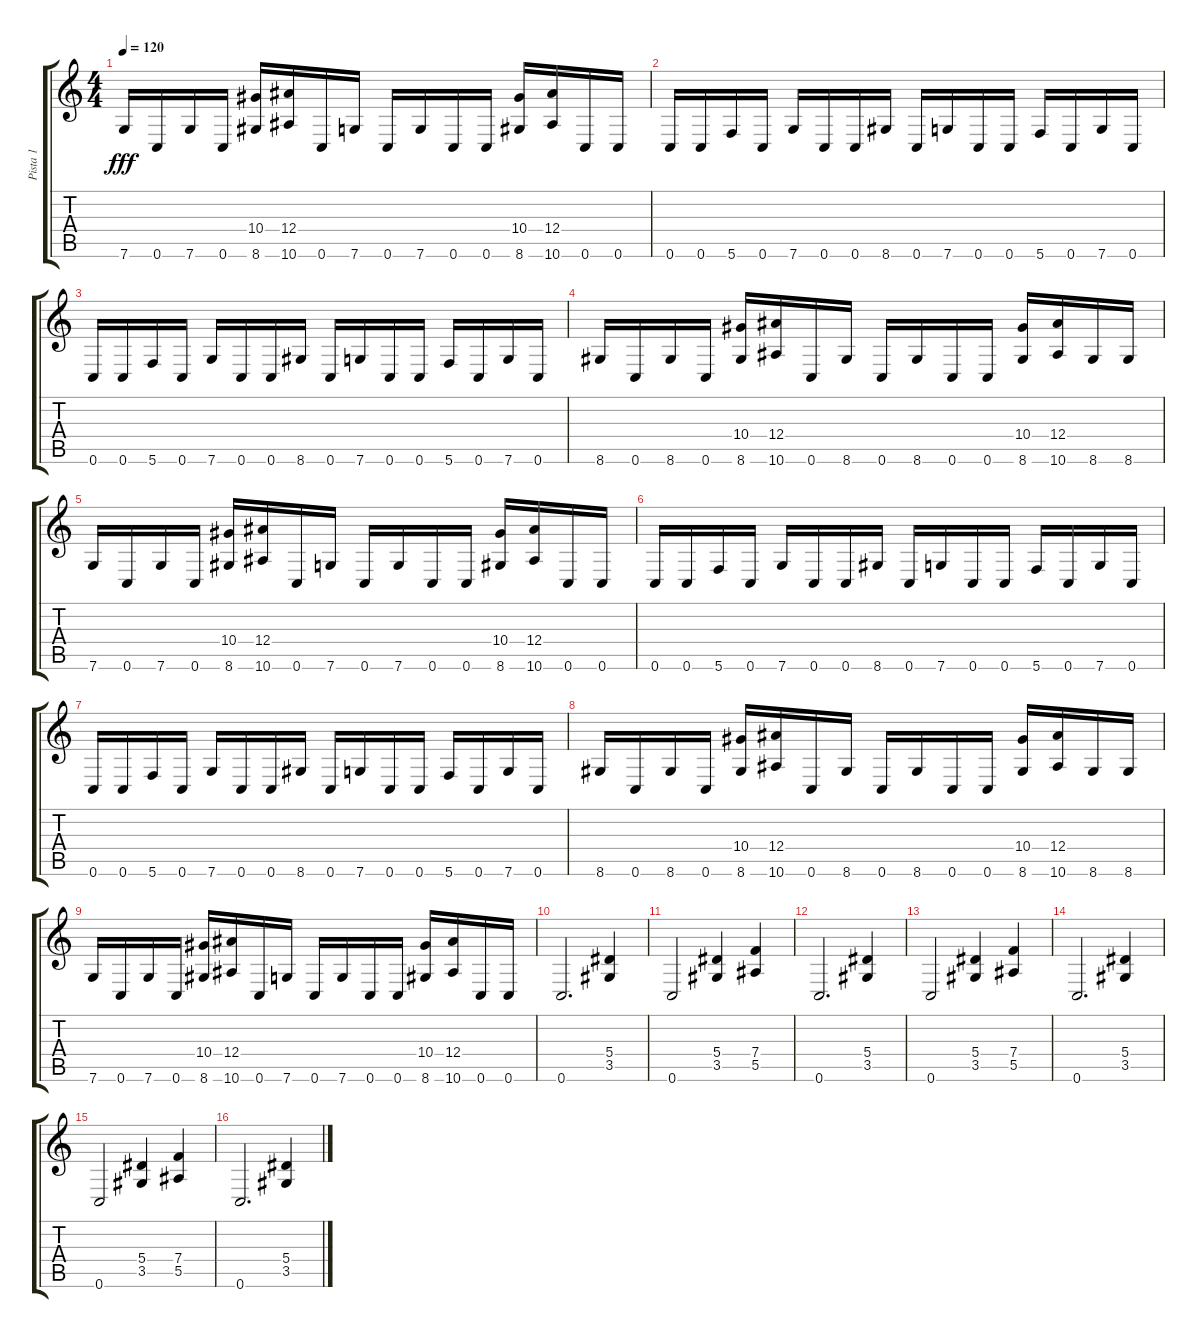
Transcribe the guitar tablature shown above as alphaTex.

\track ("Pista 1" "Pista 1") {instrument distortionguitar}
\staff {score tabs}
\tuning (C4 G3 Eb3 Bb2 F2 C2) {hide}
\ts (4 4)
\tempo 120
\clef g2
\ks c
7.6.16{dy fff} 0.6.16 7.6.16 0.6.16 (10.4 8.6).16 (12.4 10.6).16 0.6.16 7.6.16 0.6.16 7.6.16 0.6.16 0.6.16 (10.4 8.6).16 (12.4 10.6).16 0.6.16 0.6.16 |
0.6.16 0.6.16 5.6.16 0.6.16 7.6.16 0.6.16 0.6.16 8.6.16 0.6.16 7.6.16 0.6.16 0.6.16 5.6.16 0.6.16 7.6.16 0.6.16 |
0.6.16 0.6.16 5.6.16 0.6.16 7.6.16 0.6.16 0.6.16 8.6.16 0.6.16 7.6.16 0.6.16 0.6.16 5.6.16 0.6.16 7.6.16 0.6.16 |
8.6.16 0.6.16 8.6.16 0.6.16 (10.4 8.6).16 (12.4 10.6).16 0.6.16 8.6.16 0.6.16 8.6.16 0.6.16 0.6.16 (10.4 8.6).16 (12.4 10.6).16 8.6.16 8.6.16 |
7.6.16 0.6.16 7.6.16 0.6.16 (10.4 8.6).16 (12.4 10.6).16 0.6.16 7.6.16 0.6.16 7.6.16 0.6.16 0.6.16 (10.4 8.6).16 (12.4 10.6).16 0.6.16 0.6.16 |
0.6.16 0.6.16 5.6.16 0.6.16 7.6.16 0.6.16 0.6.16 8.6.16 0.6.16 7.6.16 0.6.16 0.6.16 5.6.16 0.6.16 7.6.16 0.6.16 |
0.6.16 0.6.16 5.6.16 0.6.16 7.6.16 0.6.16 0.6.16 8.6.16 0.6.16 7.6.16 0.6.16 0.6.16 5.6.16 0.6.16 7.6.16 0.6.16 |
8.6.16 0.6.16 8.6.16 0.6.16 (10.4 8.6).16 (12.4 10.6).16 0.6.16 8.6.16 0.6.16 8.6.16 0.6.16 0.6.16 (10.4 8.6).16 (12.4 10.6).16 8.6.16 8.6.16 |
7.6.16 0.6.16 7.6.16 0.6.16 (10.4 8.6).16 (12.4 10.6).16 0.6.16 7.6.16 0.6.16 7.6.16 0.6.16 0.6.16 (10.4 8.6).16 (12.4 10.6).16 0.6.16 0.6.16 |
0.6.2{d} (5.4 3.5).4 |
0.6.2 (5.4 3.5).4 (7.4 5.5).4 |
0.6.2{d} (5.4 3.5).4 |
0.6.2 (5.4 3.5).4 (7.4 5.5).4 |
0.6.2{d} (5.4 3.5).4 |
0.6.2 (5.4 3.5).4 (7.4 5.5).4 |
0.6.2{d} (5.4 3.5).4
